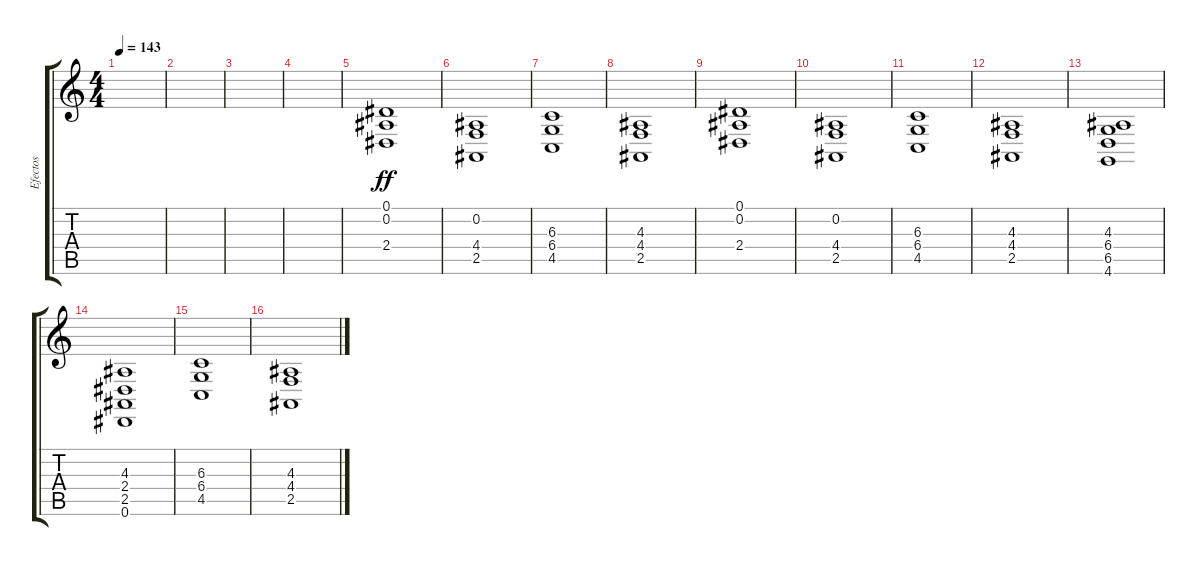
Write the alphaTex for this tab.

\track ("Efectos" "Efectos") {instrument stringensemble1}
\staff {score tabs}
\tuning (Eb4 Bb3 Gb3 Db3 Ab2 Eb2) {hide}
\ts (4 4)
\tempo 143
\clef g2
\ks c
|
|
|
|
(0.1 0.2 2.4).1{dy ff} |
(0.2 4.4 2.5).1 |
(6.3 6.4 4.5).1 |
(4.3 4.4 2.5).1 |
(0.1 0.2 2.4).1 |
(0.2 4.4 2.5).1 |
(6.3 6.4 4.5).1 |
(4.3 4.4 2.5).1 |
(4.3 6.4 6.5 4.6).1 |
(4.3 2.4 2.5 0.6).1 |
(6.3 6.4 4.5).1 |
(4.3 4.4 2.5).1
